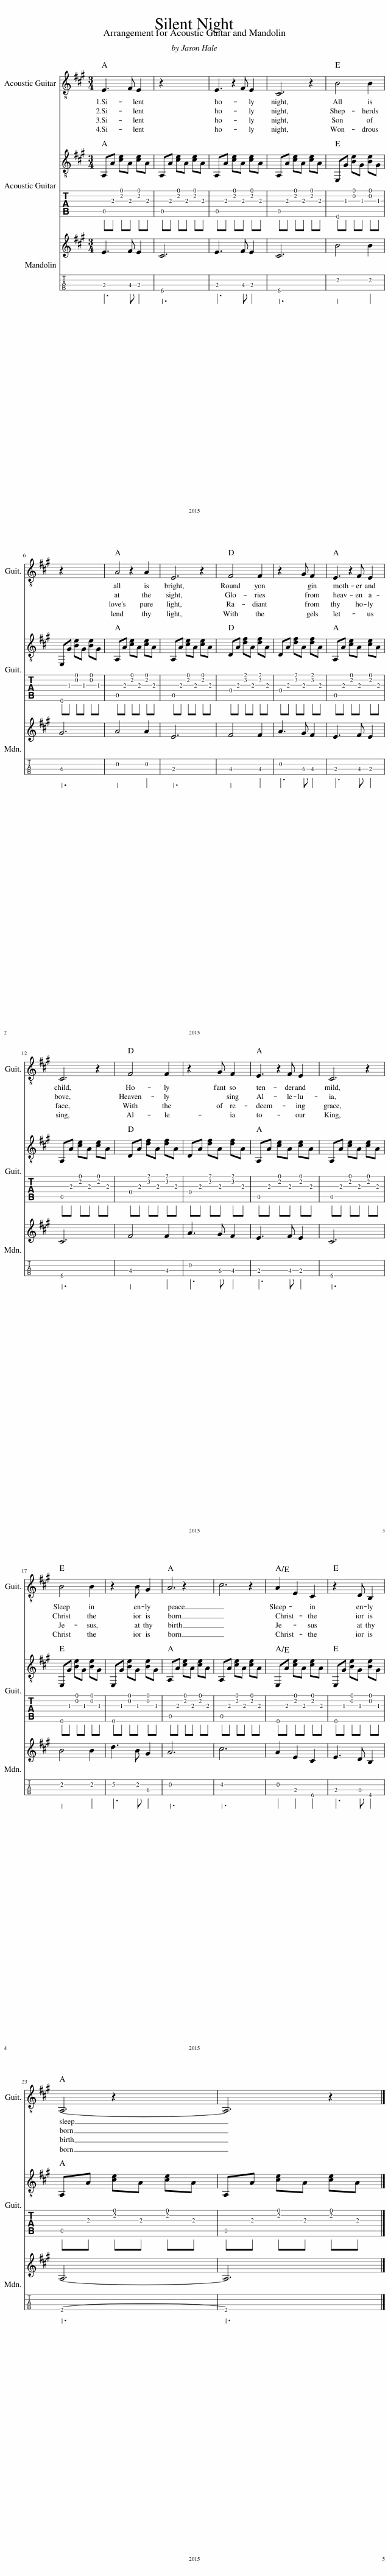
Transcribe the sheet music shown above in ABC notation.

X:1
%%score 1 { 2 | 3 } { 4 | 5 }
L:1/8
M:3/4
I:linebreak $
K:A
V:1 treble-8
V:2 treble-8
V:3 tab stafflines=6 strings="E2,A2,D3,G3,B3,E4 "
V:4 treble
V:5 tab stafflines=4 strings="G3,D4,A4,E5 "
V:1
 E3 F E2 | z2 x4 | E3 F E2 | C6 | B4 B2 |$ %5
 z2 x4 | A4 A2 | E6 | F4 F2 | z2 x G F2 | %10
 E3 F E2 |$ C6 | F4 F2 | z2 x G F2 | E3 F E2 | %15
 C6 |$ B4 B2 | z2 x B G2 | A6 | c6 | %20
 A2 E2 C2 | z2 x D B,2 |$ A,6- | A,6 |] %24
V:2
 A,A [ce]A [ce]A | A,A [ce]A [ce]A | A,A [ce]A [ce]A | A,A [ce]A [ce]A | E,G [Be]G [Be]G |$ %5
 E,G [Be]G [Be]G | A,A [ce]A [ce]A | A,A [ce]A [ce]A | DA [df]A [df]A | DA [df]A [df]A | %10
 A,A [ce]A [ce]A |$ A,A [ce]A [ce]A | DA [df]A [df]A | DA [df]A [df]A | A,A [ce]A [ce]A | %15
 A,A [ce]A [ce]A |$ E,G [Be]G [Be]G | E,G [Be]G [Be]G | A,A [ce]A [ce]A | A,A [ce]A [ce]A | %20
 E,A [ce]A [ce]A | E,G [Be]G [Be]G |$ A,A [ce]A [ce]A | A,A [ce]A [ce]A |] %24
V:3
 !5!A,,!3!A, [!2!C!1!E]!3!A, [!2!C!1!E]!3!A, | !5!A,,!3!A, [!2!C!1!E]!3!A, [!2!C!1!E]!3!A, | !5!A,,!3!A, [!2!C!1!E]!3!A, [!2!C!1!E]!3!A, | !5!A,,!3!A, [!2!C!1!E]!3!A, [!2!C!1!E]!3!A, | !6!E,,!3!G, [!2!B,!1!E]!3!G, [!2!B,!1!E]!3!G, |$ %5
 !6!E,,!3!G, [!2!B,!1!E]!3!G, [!2!B,!1!E]!3!G, | !5!A,,!3!A, [!2!C!1!E]!3!A, [!2!C!1!E]!3!A, | !5!A,,!3!A, [!2!C!1!E]!3!A, [!2!C!1!E]!3!A, | !4!D,!3!A, [!2!D!1!F]!3!A, [!2!D!1!F]!3!A, | !4!D,!3!A, [!2!D!1!F]!3!A, [!2!D!1!F]!3!A, | %10
 !5!A,,!3!A, [!2!C!1!E]!3!A, [!2!C!1!E]!3!A, |$ !5!A,,!3!A, [!2!C!1!E]!3!A, [!2!C!1!E]!3!A, | !4!D,!3!A, [!2!D!1!F]!3!A, [!2!D!1!F]!3!A, | !4!D,!3!A, [!2!D!1!F]!3!A, [!2!D!1!F]!3!A, | !5!A,,!3!A, [!2!C!1!E]!3!A, [!2!C!1!E]!3!A, | %15
 !5!A,,!3!A, [!2!C!1!E]!3!A, [!2!C!1!E]!3!A, |$ !6!E,,!3!G, [!2!B,!1!E]!3!G, [!2!B,!1!E]!3!G, | !6!E,,!3!G, [!2!B,!1!E]!3!G, [!2!B,!1!E]!3!G, | !5!A,,!3!A, [!2!C!1!E]!3!A, [!2!C!1!E]!3!A, | !5!A,,!3!A, [!2!C!1!E]!3!A, [!2!C!1!E]!3!A, | %20
 !6!E,,!3!A, [!2!C!1!E]!3!A, [!2!C!1!E]!3!A, | !6!E,,!3!G, [!2!B,!1!E]!3!G, [!2!B,!1!E]!3!G, |$ !5!A,,!3!A, [!2!C!1!E]!3!A, [!2!C!1!E]!3!A, | !5!A,,!3!A, [!2!C!1!E]!3!A, [!2!C!1!E]!3!A, |] %24
V:4
 E3 F E2 | C6 | E3 F E2 | C6 | B4 B2 |$ %5
 G6 | A4 A2 | E6 | F4 F2 | A3 G F2 | %10
 E3 F E2 |$ C6 | F4 F2 | A3 G F2 | E3 F E2 | %15
 C6 |$ B4 B2 | d3 B G2 | A6 | c6 | %20
 A2 E2 C2 | E3 D B,2 |$ A,6- | A,6 |] %24
V:5
 !3!E3 !3!F !3!E2 | !4!C6 | !3!E3 !3!F !3!E2 | !4!C6 | !2!B4 !2!B2 |$ %5
 !3!G6 | !2!A4 !2!A2 | !3!E6 | !3!F4 !3!F2 | !2!A3 !3!G !3!F2 | %10
 !3!E3 !3!F !3!E2 |$ !4!C6 | !3!F4 !3!F2 | !2!A3 !3!G !3!F2 | !3!E3 !3!F !3!E2 | %15
 !4!C6 |$ !2!B4 !2!B2 | !2!d3 !2!B !3!G2 | !2!A6 | !2!c6 | %20
 !2!A2 !3!E2 !4!C2 | !3!E3 !3!D !4!B,2 |$ !4!A,6- | !4!A,6 |] %24
